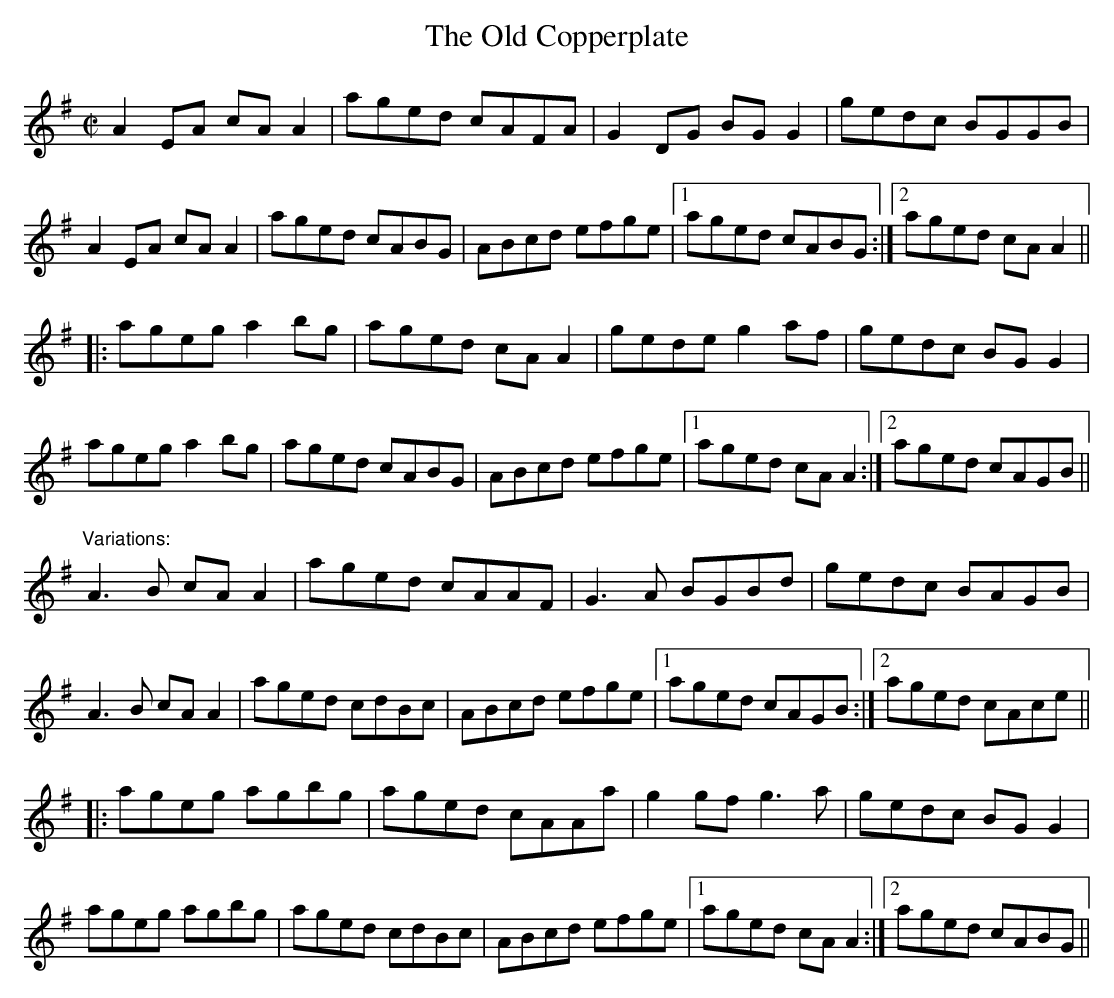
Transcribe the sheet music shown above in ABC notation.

X:1
T:Old Copperplate, The
M:C|
K:Ador
A2EA cAA2|aged cAFA|G2DG BGG2|gedc BGGB|
A2EA cAA2|aged cABG|ABcd efge|1 aged cABG:|2 aged cAA2||
|:ageg a2bg|aged cAA2|gede g2af|gedc BGG2|
ageg a2bg|aged cABG|ABcd efge|1 aged cAA2:|2 aged cAGB||
"Variations:"
A3B cAA2|aged cAAF|G3A BGBd|gedc BAGB|
A3B cAA2|aged cdBc|ABcd efge|1 aged cAGB:|2 aged cAce||
|:ageg agbg|aged cAAa|g2gf g3a|gedc BGG2|
ageg agbg|aged cdBc|ABcd efge|1 aged cAA2:|2 aged cABG||
